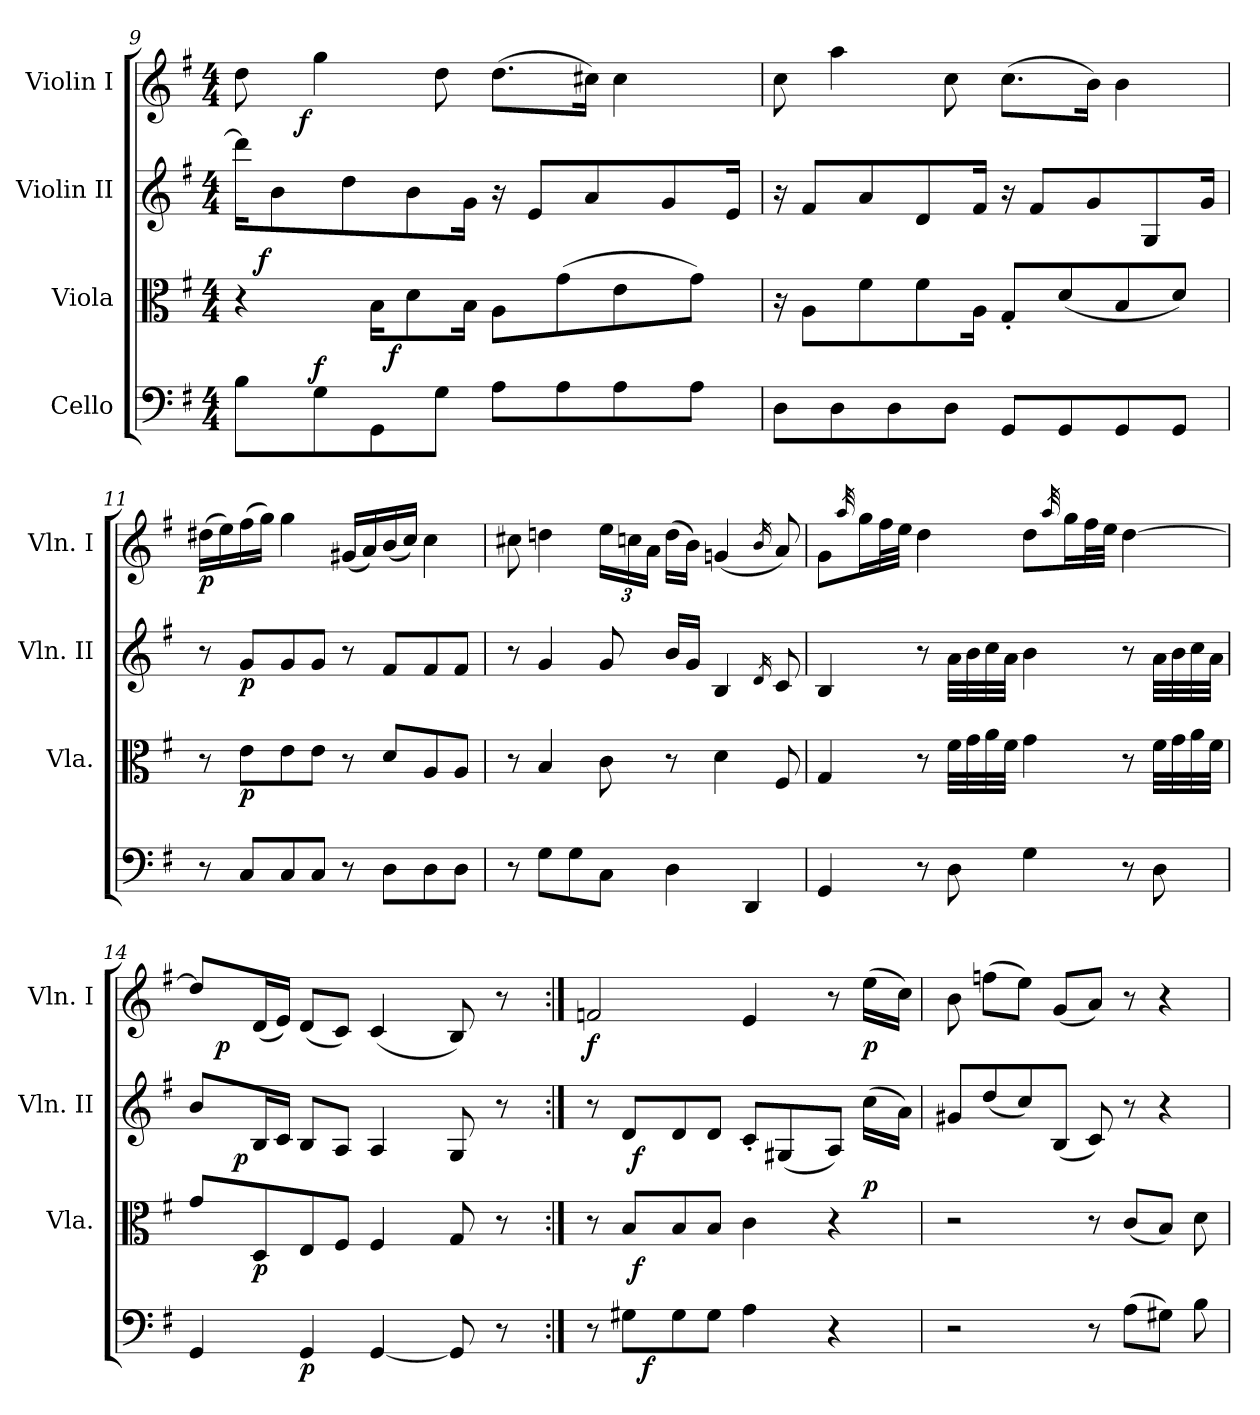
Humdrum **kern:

**kern	**dynam	**kern	**dynam	**kern	**dynam	**kern	**dynam
*part4	*part4	*part3	*part3	*part2	*part2	*part1	*part1
*staff4	*staff4	*staff3	*staff3	*staff2	*staff2	*staff1	*staff1
*I"Cello	*	*I"Viola	*	*I"Violin II	*	*I"Violin I	*
*	*	*I'Vla.	*	*I'Vln. II	*	*I'Vln. I	*
*clefF4	*	*clefC3	*	*clefG2	*	*clefG2	*
*k[f#]	*	*k[f#]	*	*k[f#]	*	*k[f#]	*
*e:	*	*e:	*	*e:	*	*e:	*
*M4/4	*	*M4/4	*	*M4/4	*	*M4/4	*
=9	=9	=9	=9	=9	=9	=9	=9
*	*	*^	*	*	*	*^	*
*	*	*	*^	*	*	*	*	*	*
8B\L	.	4r	32.ryy	4ryy	.	16ddd\KL]	.	8dd\	12ryy	.
!	!	!	!	!	!LO:DY:a	!	!	!	!	!
.	.	.	2ryy	.	f	.	.	.	.	.
.	.	.	.	.	.	8b\	.	.	.	.
.	.	.	.	.	.	.	.	.	48ryy	.
!	!	!	!	!	!	!	!	!	!	!LO:DY:b
.	.	.	.	.	.	.	.	.	3%2ryy	f
!	!LO:DY:a	!	!	!	!	!	!	!	!	!
8G\	f	.	.	.	.	.	.	4gg\	.	.
.	.	.	.	.	.	8dd\	.	.	.	.
8GG\	.	16B\KL	.	32ryy	.	.	.	.	.	.
!	!	!	!	!	!LO:DY:b	!	!	!	!	!
.	.	.	.	2ryy	f	.	.	.	.	.
.	.	8d\	.	.	.	8b\	.	.	.	.
8G\J	.	.	.	.	.	.	.	8dd\	.	.
.	.	16B\Jk	.	.	.	16g\Jk	.	.	.	.
8A\L	.	8A\L	.	.	.	16r	.	(8.dd\L	.	.
.	.	.	4ryy	.	.	.	.	.	.	.
.	.	.	.	.	.	8e/L	.	.	.	.
8A\	.	(8g\	.	.	.	.	.	.	.	.
.	.	.	.	.	.	8a/	.	16cc#X\Jk)	.	.
8A\	.	8e\	.	.	.	.	.	4cc#\	.	.
.	.	.	.	.	.	.	.	.	6ryy	.
.	.	.	.	8..ryy	.	.	.	.	.	.
.	.	.	8ryy	.	.	.	.	.	.	.
.	.	.	.	.	.	8g/	.	.	.	.
8A\J	.	8g\J)	.	.	.	.	.	.	.	.
.	.	.	16ryy	.	.	.	.	.	.	.
.	.	.	.	.	.	16e/Jk	.	.	24.ryy	.
.	.	.	64ryy	.	.	.	.	.	.	.
*	*	*v	*v	*v	*	*	*	*v	*v	*
=10	=10	=10	=10	=10	=10	=10	=10
8D\L	.	16r	.	16r	.	8cc\	.
.	.	8A\L	.	8f#/L	.	.	.
8D\	.	.	.	.	.	4aa\	.
.	.	8f#\	.	8a/	.	.	.
8D\	.	.	.	.	.	.	.
.	.	8f#\	.	8d/	.	.	.
8D\J	.	.	.	.	.	8cc\	.
.	.	16A\Jk	.	16f#/Jk	.	.	.
8GG/L	.	8G'</L	.	16r	.	(8.cc\L	.
.	.	.	.	8f#/L	.	.	.
8GG/	.	(8d/	.	.	.	.	.
.	.	.	.	8g/	.	16b\Jk)	.
8GG/	.	8B/	.	.	.	4b\	.
.	.	.	.	8G/	.	.	.
8GG/J	.	8d/J)	.	.	.	.	.
.	.	.	.	16g/Jk	.	.	.
!!LO:LB:g=z
=11	=11	=11	=11	=11	=11	=11	=11
!	!	!	!	!	!	!	!LO:DY:b
8r	.	8r	.	8r	.	(16dd#X\LL	p
.	.	.	.	.	.	16ee\)	.
!	!	!	!LO:DY:b	!	!LO:DY:b	!	!
8C/L	.	8e\L	p	8g/L	p	(16ff#\	.
.	.	.	.	.	.	16gg\JJ)	.
8C/	.	8e\	.	8g/	.	4gg\	.
8C/J	.	8e\J	.	8g/J	.	.	.
8r	.	8r	.	8r	.	(16g#X/LL	.
.	.	.	.	.	.	16a/)	.
8D\L	.	8d/L	.	8f#/L	.	(16b/	.
.	.	.	.	.	.	16cc/JJ)	.
8D\	.	8A/	.	8f#/	.	4cc\	.
8D\J	.	8A/J	.	8f#/J	.	.	.
=12	=12	=12	=12	=12	=12	=12	=12
8r	.	8r	.	8r	.	8cc#X\	.
8G\L	.	4B/	.	4g/	.	4ddn\	.
8G\	.	.	.	.	.	.	.
8C\J	.	8c\	.	8g/	.	24ee\LL	.
.	.	.	.	.	.	24ccn\	.
.	.	.	.	.	.	24a/JJ	.
4D\	.	8r	.	16b/LL	.	(16dd\LL	.
.	.	.	.	16g/JJ	.	16b\JJ)	.
.	.	4d\	.	4B/	.	(4gn/	.
4DD/	.	.	.	.	.	.	.
.	.	.	.	16qd/	.	16qb/	.
.	.	8F#/	.	8c/	.	8a/)	.
=13	=13	=13	=13	=13	=13	=13	=13
4GG/	.	4G/	.	4B/	.	8g\L	.
.	.	.	.	.	.	32qaa/	.
.	.	.	.	.	.	16gg\L	.
.	.	.	.	.	.	32ff#\L	.
.	.	.	.	.	.	32ee\JJJ	.
8r	.	8r	.	8r	.	4dd\	.
8D\	.	32f#\LLL	.	32a\LLL	.	.	.
.	.	32g\	.	32b\	.	.	.
.	.	32a\	.	32cc\	.	.	.
.	.	32f#\JJJ	.	32a\JJJ	.	.	.
4G\	.	4g\	.	4b\	.	8dd\L	.
.	.	.	.	.	.	32qaa/	.
.	.	.	.	.	.	16gg\L	.
.	.	.	.	.	.	32ff#\L	.
.	.	.	.	.	.	32ee\JJJ	.
8r	.	8r	.	8r	.	[4dd\	.
8D\	.	32f#\LLL	.	32a\LLL	.	.	.
.	.	32g\	.	32b\	.	.	.
.	.	32a\	.	32cc\	.	.	.
.	.	32f#\JJJ	.	32a\JJJ	.	.	.
=14	=14	=14	=14	=14	=14	=14	=14
*	*	*	*	*^	*	*^	*
4GG/	.	8g/L	.	8b/L	16ryy	.	8dd/L]	24ryy	.
.	.	.	.	.	.	.	.	96ryy	.
!	!	!	!	!	!	!	!	!	!LO:DY:b
.	.	.	.	.	.	.	.	3%2ryy	p
.	.	.	.	.	64ryy	.	.	.	.
!	!	!	!	!	!	!LO:DY:b	!	!	!
.	.	.	.	.	2ryy	p	.	.	.
!	!	!	!LO:DY:b	!	!	!	!	!	!
.	.	8D/	p	16B/L	.	.	(16d/L	.	.
.	.	.	.	16c/JJ	.	.	16e/JJ)	.	.
!	!LO:DY:b	!	!	!	!	!	!	!	!
4GG/	p	8E/	.	8B/L	.	.	(8d/L	.	.
.	.	8F#/J	.	8A/J	.	.	8c/J)	.	.
[4GG/	.	4F#/	.	4A/	.	.	(4c/	.	.
.	.	.	.	.	4ryy	.	.	.	.
.	.	.	.	.	.	.	.	6ryy	.
8GG/]	.	8G/	.	8G/	.	.	8B/)	.	.
.	.	.	.	.	8ryy	.	.	.	.
8r	.	8r	.	8r	.	.	8r	.	.
.	.	.	.	.	.	.	.	12ryy	.
.	.	.	.	.	32.ryy	.	.	.	.
.	.	.	.	.	.	.	.	48.ryy	.
!!LO:LB:g=z
=15:|!	=15:|!	=15:|!	=15:|!	=15:|!	=15:|!	=15:|!	=15:|!	=15:|!	=15:|!
!	!	!	!	!	!	!	!	!	!LO:DY:b
*^	*	*^	*	*	*	*	*	*	*
*	*	*	*	*^	*	*	*	*	*v	*v	*
8r	8ryy	.	8r	8ryy	2..ryy	.	8r	8ryy	.	2fn/	f
8G#X\L	32ryy	.	8B/L	64ryy	.	.	8d/L	64ryy	.	.	.
!	!	!	!	!	!	!LO:DY:b	!	!	!LO:DY:b	!	!
.	.	.	.	2ryy	.	f	.	2ryy	f	.	.
!	!	!LO:DY:b	!	!	!	!	!	!	!	!	!
.	2ryy	f	.	.	.	.	.	.	.	.	.
8G#\	.	.	8B/	.	.	.	8d/	.	.	.	.
8G#\J	.	.	8B/J	.	.	.	8d/J	.	.	.	.
4A\	.	.	4c\	.	.	.	8c'</L	.	.	4e/	.
.	.	.	.	.	.	.	(8G#X/	.	.	.	.
.	.	.	.	4ryy	.	.	.	4ryy	.	.	.
.	4ryy	.	.	.	.	.	.	.	.	.	.
4r	.	.	4r	.	.	.	8A/J)	.	.	8r	.
!	!	!	!	!	!	!LO:DY:a	!	!	!	!	!LO:DY:b
.	.	.	.	.	8ryy	p	(16cc\LL	.	.	(16ee\LL	p
.	.	.	.	16..ryy	.	.	.	16..ryy	.	.	.
.	16.ryy	.	.	.	.	.	.	.	.	.	.
.	.	.	.	.	.	.	16a\JJ)	.	.	16cc\JJ)	.
*v	*v	*	*	*	*	*	*v	*v	*	*	*
*	*	*v	*v	*v	*	*	*	*	*
=16	=16	=16	=16	=16	=16	=16	=16
2r	.	2r	.	8g#X/L	.	8b\	.
.	.	.	.	(8dd/	.	(8ffn\L	.
.	.	.	.	8cc/)	.	8ee\J)	.
.	.	.	.	(8B/J	.	(8g/L	.
8r	.	8r	.	8c/)	.	8a/J)	.
(8A\L	.	(8c/L	.	8r	.	8r	.
8G#X\J)	.	8B/J)	.	4r	.	4r	.
8B\	.	8d\	.	.	.	.	.
=	=	=	=	=	=	=	=
*-	*-	*-	*-	*-	*-	*-	*-
